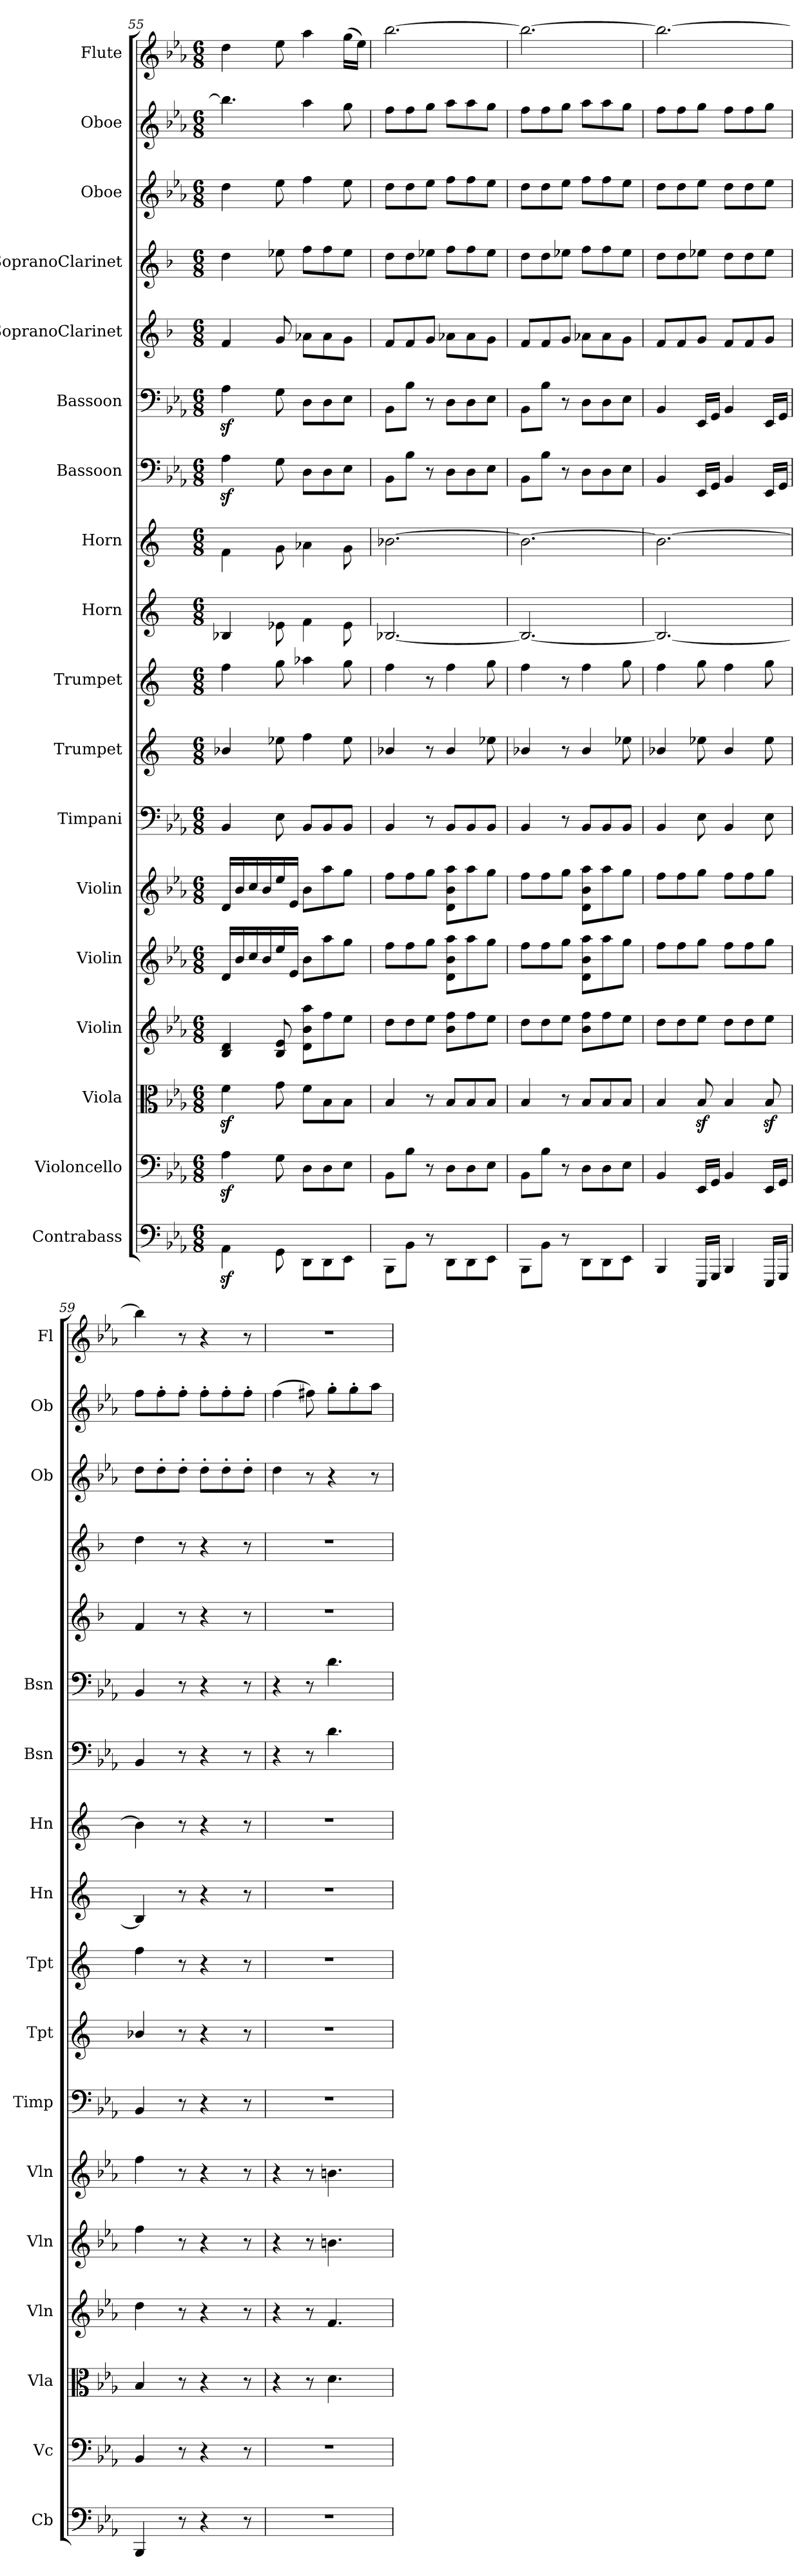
**kern	**kern	**kern	**kern	**kern	**kern	**kern	**kern	**kern	**kern	**kern	**kern	**kern	**kern	**kern	**kern	**kern	**kern
*part18	*part17	*part16	*part15	*part14	*part13	*part12	*part11	*part10	*part9	*part8	*part7	*part6	*part5	*part4	*part3	*part2	*part1
*staff18	*staff17	*staff16	*staff15	*staff14	*staff13	*staff12	*staff11	*staff10	*staff9	*staff8	*staff7	*staff6	*staff5	*staff4	*staff3	*staff2	*staff1
*I"Contrabass	*I"Violoncello	*I"Viola	*I"Violin	*I"Violin	*I"Violin	*I"Timpani	*I"Trumpet	*I"Trumpet	*I"Horn	*I"Horn	*I"Bassoon	*I"Bassoon	*I"SopranoClarinet	*I"SopranoClarinet	*I"Oboe	*I"Oboe	*I"Flute
*I'Cb	*I'Vc	*I'Vla	*I'Vln	*I'Vln	*I'Vln	*I'Timp	*I'Tpt	*I'Tpt	*I'Hn	*I'Hn	*I'Bsn	*I'Bsn	*	*	*I'Ob	*I'Ob	*I'Fl
*clefF4	*clefF4	*clefC3	*clefG2	*clefG2	*clefG2	*clefF4	*clefG2	*clefG2	*clefG2	*clefG2	*clefF4	*clefF4	*clefG2	*clefG2	*clefG2	*clefG2	*clefG2
*k[b-e-a-]	*k[b-e-a-]	*k[b-e-a-]	*k[b-e-a-]	*k[b-e-a-]	*k[b-e-a-]	*k[b-e-a-]	*k[]	*k[]	*k[]	*k[]	*k[b-e-a-]	*k[b-e-a-]	*k[b-]	*k[b-]	*k[b-e-a-]	*k[b-e-a-]	*k[b-e-a-]
*M6/8	*M6/8	*M6/8	*M6/8	*M6/8	*M6/8	*M6/8	*M6/8	*M6/8	*M6/8	*M6/8	*M6/8	*M6/8	*M6/8	*M6/8	*M6/8	*M6/8	*M6/8
=55	=55	=55	=55	=55	=55	=55	=55	=55	=55	=55	=55	=55	=55	=55	=55	=55	=55
4AA-z\	4A-z\	4fz\	4B-/ 4d/	16d/LL	16d/LL	4BB-/	4b-X/	4ff\	4B-X/	4f\	4A-z\	4A-z\	4f/	4dd\	4dd\	4.bb-\]	4dd\
.	.	.	.	16b-/	16b-/	.	.	.	.	.	.	.	.	.	.	.	.
.	.	.	.	16cc/	16cc/	.	.	.	.	.	.	.	.	.	.	.	.
.	.	.	.	16b-/	16b-/	.	.	.	.	.	.	.	.	.	.	.	.
8GG\	8G\	8g\	8B-/ 8e-/	16ee-/	16ee-/	8E-\	8ee-X\	8gg\	8e-X\	8g\	8G\	8G\	8g/	8ee-X\	8ee-\	.	8ee-\
.	.	.	.	16e-/JJ	16e-/JJ	.	.	.	.	.	.	.	.	.	.	.	.
8DD\L	8D\L	8f\L	8d\ 8b-\ 8aa-\L	8b-\L	8b-\L	8BB-/L	4ff\	4aa-X\	4f\	4a-X\	8D\L	8D\L	8a-X\L	8ff\L	4ff\	4aa-\	4aa-\
8DD\	8D\	8B-\	8ff\	8aa-\	8aa-\	8BB-/	.	.	.	.	8D\	8D\	8a-\	8ff\	.	.	.
8EE-\J	8E-\J	8B-\J	8ee-\J	8gg\J	8gg\J	8BB-/J	8ee-\	8gg\	8e-\	8g\	8E-\J	8E-\J	8g\J	8ee-\J	8ee-\	8gg\	(16gg\LL
.	.	.	.	.	.	.	.	.	.	.	.	.	.	.	.	.	16ee-\JJ)
=56	=56	=56	=56	=56	=56	=56	=56	=56	=56	=56	=56	=56	=56	=56	=56	=56	=56
8BBB-\L	8BB-\L	4B-/	8dd\L	8ff\L	8ff\L	4BB-/	4b-X/	4ff\	[2.B-X/	[2.b-X\	8BB-\L	8BB-\L	8f/L	8dd\L	8dd\L	8ff\L	[2.bb-\
8BB-\J	8B-\J	.	8dd\	8ff\	8ff\	.	.	.	.	.	8B-\J	8B-\J	8f/	8dd\	8dd\	8ff\	.
8r	8r	8r	8ee-\J	8gg\J	8gg\J	8r	8r	8r	.	.	8r	8r	8g/J	8ee-X\J	8ee-\J	8gg\J	.
8DD\L	8D\L	8B-/L	8b-\ 8ff\L	8d\ 8b-\ 8aa-\L	8d\ 8b-\ 8aa-\L	8BB-/L	4b-/	4ff\	.	.	8D\L	8D\L	8a-X\L	8ff\L	8ff\L	8aa-\L	.
8DD\	8D\	8B-/	8ff\	8aa-\	8aa-\	8BB-/	.	.	.	.	8D\	8D\	8a-\	8ff\	8ff\	8aa-\	.
8EE-\J	8E-\J	8B-/J	8ee-\J	8gg\J	8gg\J	8BB-/J	8ee-X\	8gg\	.	.	8E-\J	8E-\J	8g\J	8ee-\J	8ee-\J	8gg\J	.
=57	=57	=57	=57	=57	=57	=57	=57	=57	=57	=57	=57	=57	=57	=57	=57	=57	=57
8BBB-\L	8BB-\L	4B-/	8dd\L	8ff\L	8ff\L	4BB-/	4b-X/	4ff\	2.B-/_	2.b-\_	8BB-\L	8BB-\L	8f/L	8dd\L	8dd\L	8ff\L	2.bb-\_
8BB-\J	8B-\J	.	8dd\	8ff\	8ff\	.	.	.	.	.	8B-\J	8B-\J	8f/	8dd\	8dd\	8ff\	.
8r	8r	8r	8ee-\J	8gg\J	8gg\J	8r	8r	8r	.	.	8r	8r	8g/J	8ee-X\J	8ee-\J	8gg\J	.
8DD\L	8D\L	8B-/L	8b-\ 8ff\L	8d\ 8b-\ 8aa-\L	8d\ 8b-\ 8aa-\L	8BB-/L	4b-/	4ff\	.	.	8D\L	8D\L	8a-X\L	8ff\L	8ff\L	8aa-\L	.
8DD\	8D\	8B-/	8ff\	8aa-\	8aa-\	8BB-/	.	.	.	.	8D\	8D\	8a-\	8ff\	8ff\	8aa-\	.
8EE-\J	8E-\J	8B-/J	8ee-\J	8gg\J	8gg\J	8BB-/J	8ee-X\	8gg\	.	.	8E-\J	8E-\J	8g\J	8ee-\J	8ee-\J	8gg\J	.
=58	=58	=58	=58	=58	=58	=58	=58	=58	=58	=58	=58	=58	=58	=58	=58	=58	=58
4BBB-/	4BB-/	4B-/	8dd\L	8ff\L	8ff\L	4BB-/	4b-X/	4ff\	2.B-/_	2.b-\_	4BB-/	4BB-/	8f/L	8dd\L	8dd\L	8ff\L	2.bb-\_
.	.	.	8dd\	8ff\	8ff\	.	.	.	.	.	.	.	8f/	8dd\	8dd\	8ff\	.
16EEE-/LL	16EE-/LL	8B-z/	8ee-\J	8gg\J	8gg\J	8E-\	8ee-X\	8gg\	.	.	16EE-/LL	16EE-/LL	8g/J	8ee-X\J	8ee-\J	8gg\J	.
16GGG/JJ	16GG/JJ	.	.	.	.	.	.	.	.	.	16GG/JJ	16GG/JJ	.	.	.	.	.
4BBB-/	4BB-/	4B-/	8dd\L	8ff\L	8ff\L	4BB-/	4b-/	4ff\	.	.	4BB-/	4BB-/	8f/L	8dd\L	8dd\L	8ff\L	.
.	.	.	8dd\	8ff\	8ff\	.	.	.	.	.	.	.	8f/	8dd\	8dd\	8ff\	.
16EEE-/LL	16EE-/LL	8B-z/	8ee-\J	8gg\J	8gg\J	8E-\	8ee-\	8gg\	.	.	16EE-/LL	16EE-/LL	8g/J	8ee-\J	8ee-\J	8gg\J	.
16GGG/JJ	16GG/JJ	.	.	.	.	.	.	.	.	.	16GG/JJ	16GG/JJ	.	.	.	.	.
=59	=59	=59	=59	=59	=59	=59	=59	=59	=59	=59	=59	=59	=59	=59	=59	=59	=59
4BBB-/	4BB-/	4B-/	4dd\	4ff\	4ff\	4BB-/	4b-X/	4ff\	4B-/]	4b-\]	4BB-/	4BB-/	4f/	4dd\	8dd\L	8ff\L	4bb-\]
.	.	.	.	.	.	.	.	.	.	.	.	.	.	.	8dd'\	8ff'\	.
8r	8r	8r	8r	8r	8r	8r	8r	8r	8r	8r	8r	8r	8r	8r	8dd'\J	8ff'\J	8r
4r	4r	4r	4r	4r	4r	4r	4r	4r	4r	4r	4r	4r	4r	4r	8dd'\L	8ff'\L	4r
.	.	.	.	.	.	.	.	.	.	.	.	.	.	.	8dd'\	8ff'\	.
8r	8r	8r	8r	8r	8r	8r	8r	8r	8r	8r	8r	8r	8r	8r	8dd'\J	8ff'\J	8r
=60	=60	=60	=60	=60	=60	=60	=60	=60	=60	=60	=60	=60	=60	=60	=60	=60	=60
2.r	2.r	4r	4r	4r	4r	2.r	2.r	2.r	2.r	2.r	4r	4r	2.r	2.r	4dd\	(4ff\	2.r
.	.	8r	8r	8r	8r	.	.	.	.	.	8r	8r	.	.	8r	8ff#X\)	.
.	.	4.d\	4.f/	4.bn\	4.bn\	.	.	.	.	.	4.d\	4.d\	.	.	4r	8gg'\L	.
.	.	.	.	.	.	.	.	.	.	.	.	.	.	.	.	8gg'\	.
.	.	.	.	.	.	.	.	.	.	.	.	.	.	.	8r	8aa-\J	.
=	=	=	=	=	=	=	=	=	=	=	=	=	=	=	=	=	=
*-	*-	*-	*-	*-	*-	*-	*-	*-	*-	*-	*-	*-	*-	*-	*-	*-	*-
